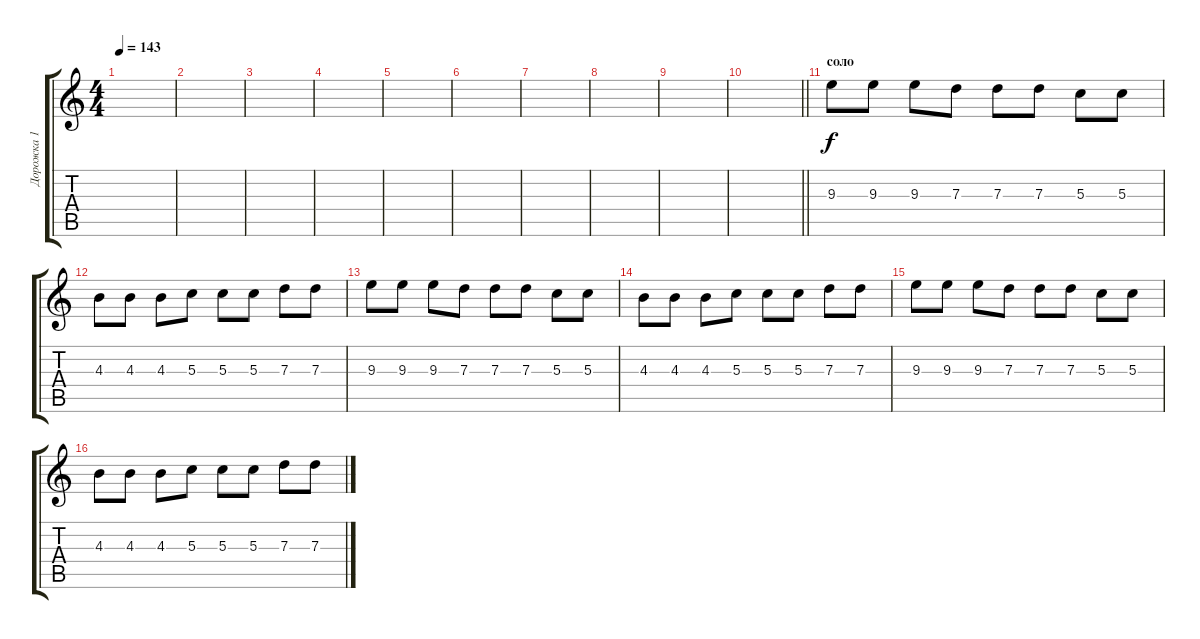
\track ("Дорожка 1" "Дорожка 1") {instrument electricguitarclean}
\staff {score tabs}
\tuning (E4 B3 G3 D3 A2 E2) {hide}
\ts (4 4)
\tempo 143
\clef g2
\ks c
|
|
|
|
|
|
|
|
|
\barLineRight lightlight
|
\section ("" "соло")
9.3.8{instrument distortionguitar} 9.3.8 9.3.8 7.3.8 7.3.8 7.3.8 5.3.8 5.3.8 |
4.3.8 4.3.8 4.3.8 5.3.8 5.3.8 5.3.8 7.3.8 7.3.8 |
9.3.8 9.3.8 9.3.8 7.3.8 7.3.8 7.3.8 5.3.8 5.3.8 |
4.3.8 4.3.8 4.3.8 5.3.8 5.3.8 5.3.8 7.3.8 7.3.8 |
9.3.8 9.3.8 9.3.8 7.3.8 7.3.8 7.3.8 5.3.8 5.3.8 |
4.3.8 4.3.8 4.3.8 5.3.8 5.3.8 5.3.8 7.3.8 7.3.8
